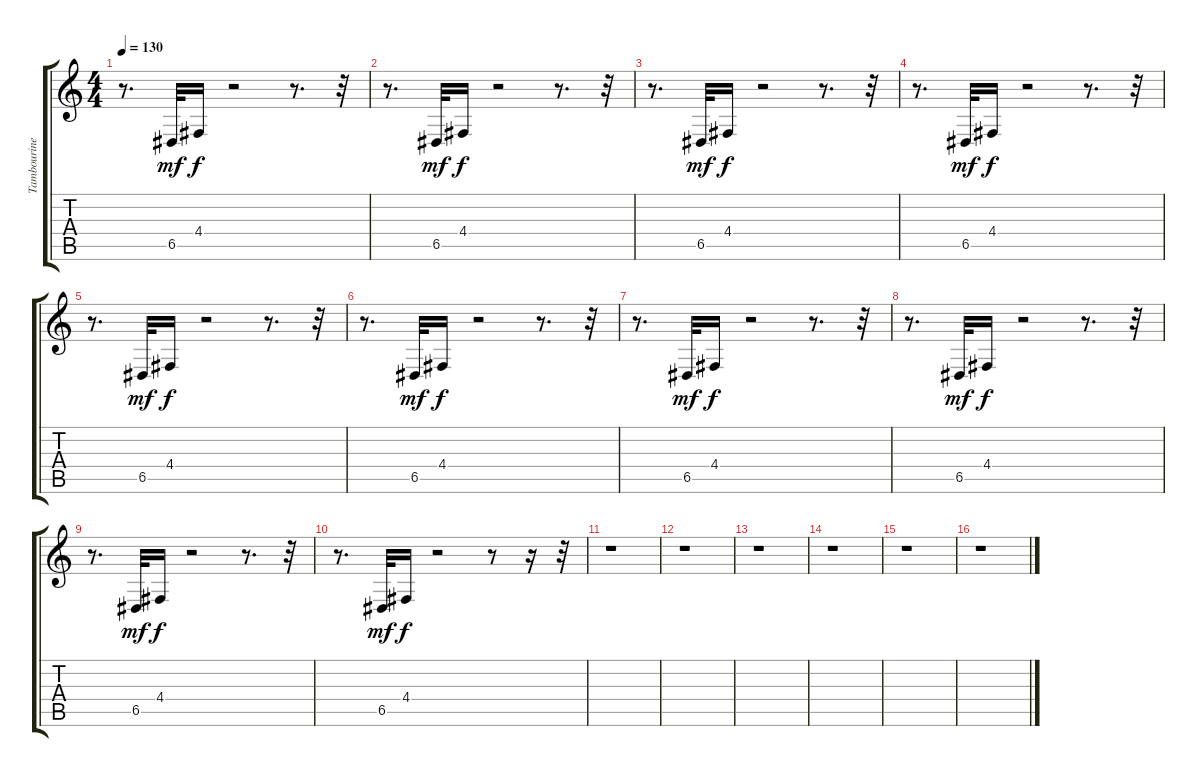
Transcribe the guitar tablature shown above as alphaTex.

\track ("Tambourine" "Tambourine") {instrument lead4chiff}
\staff {score tabs}
\tuning (E4 B3 G3 D3 A2 E2) {hide}
\ts (4 4)
\tempo 130
\clef g2
\ks c
r.8{d dy f} 6.5.32{dy mf} 4.4.16{dy f} r.2 r.8{d} r.32 |
r.8{d} 6.5.32{dy mf} 4.4.16{dy f} r.2 r.8{d} r.32 |
r.8{d} 6.5.32{dy mf} 4.4.16{dy f} r.2 r.8{d} r.32 |
r.8{d} 6.5.32{dy mf} 4.4.16{dy f} r.2 r.8{d} r.32 |
r.8{d} 6.5.32{dy mf} 4.4.16{dy f} r.2 r.8{d} r.32 |
r.8{d} 6.5.32{dy mf} 4.4.16{dy f} r.2 r.8{d} r.32 |
r.8{d} 6.5.32{dy mf} 4.4.16{dy f} r.2 r.8{d} r.32 |
r.8{d} 6.5.32{dy mf} 4.4.16{dy f} r.2 r.8{d} r.32 |
r.8{d} 6.5.32{dy mf} 4.4.16{dy f} r.2 r.8{d} r.32 |
r.8{d} 6.5.32{dy mf} 4.4.16{dy f} r.2 r.8 r.16 r.32 |
r.1 |
r.1 |
r.1 |
r.1 |
r.1 |
r.1
